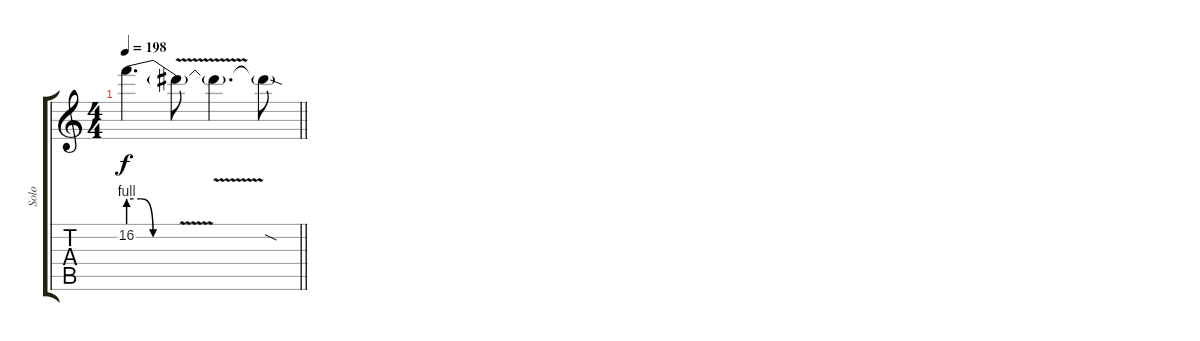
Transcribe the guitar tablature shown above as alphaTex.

\track ("Solo" "Solo") {instrument overdrivenguitar}
\staff {score tabs}
\tuning (E4 B3 G3 D3 A2 E2) {hide}
\ts (4 4)
\tempo 198
\clef g2
\barLineRight lightlight
\ks c
16.2{be (custom 0 4 15 4 30 0 60 0)}.4{d dy f} 16.2{v t}.8 16.2{t}.4{d} 16.2{sod t}.8
